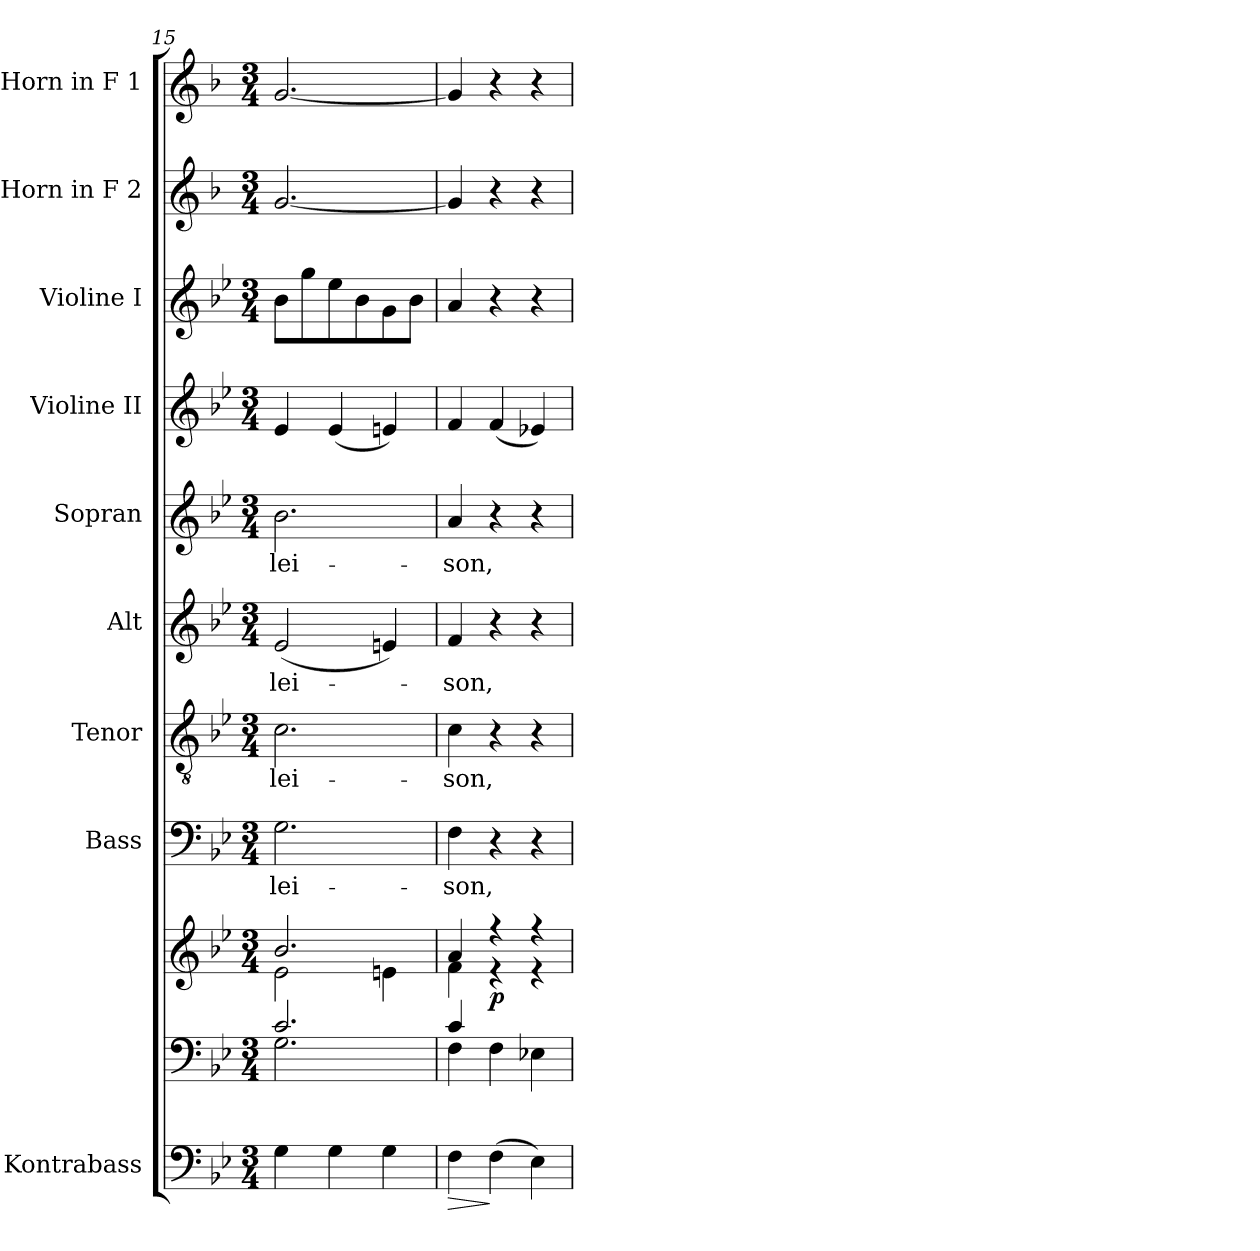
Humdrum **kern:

**kern	**dynam	**kern	**kern	**dynam	**kern	**text	**kern	**text	**kern	**text	**kern	**text	**kern	**kern	**kern	**kern
*part10	*part10	*part9	*part9	*part9	*part8	*part8	*part7	*part7	*part6	*part6	*part5	*part5	*part4	*part3	*part2	*part1
*staff11	*staff11	*staff10	*staff9	*staff9/10	*staff8	*staff8	*staff7	*staff7	*staff6	*staff6	*staff5	*staff5	*staff4	*staff3	*staff2	*staff1
*I"Kontrabass	*	*	*	*	*I"Bass	*	*I"Tenor	*	*I"Alt	*	*I"Sopran	*	*I"Violine II	*I"Violine I	*I"Horn in F 2	*I"Horn in F 1
*I'Kb.	*	*	*	*	*I'B.	*	*I'T.	*	*I'A.	*	*I'S.	*	*I'Vl. II	*I'Vl. I	*	*
*clefF4	*	*clefF4	*clefG2	*	*clefF4	*	*clefGv2	*	*clefG2	*	*clefG2	*	*clefG2	*clefG2	*clefG2	*clefG2
*ITrd7c12	*	*	*	*	*	*	*	*	*	*	*	*	*	*	*ITrd4c7	*ITrd4c7
*k[b-e-]	*	*k[b-e-]	*k[b-e-]	*	*k[b-e-]	*	*k[b-e-]	*	*k[b-e-]	*	*k[b-e-]	*	*k[b-e-]	*k[b-e-]	*k[b-e-]	*k[b-e-]
*B-:	*	*B-:	*B-:	*	*B-:	*	*B-:	*	*B-:	*	*B-:	*	*B-:	*B-:	*B-:	*B-:
*M3/4	*	*M3/4	*M3/4	*	*M3/4	*	*M3/4	*	*M3/4	*	*M3/4	*	*M3/4	*M3/4	*M3/4	*M3/4
=15	=15	=15	=15	=15	=15	=15	=15	=15	=15	=15	=15	=15	=15	=15	=15	=15
*	*	*^	*^	*	*	*	*	*	*	*	*	*	*	*	*	*
!	!	!	!	!	!	!	!	!LO:LY:b	!	!LO:LY:b	!	!LO:LY:b	!	!LO:LY:b	!	!	!	!
4GG\	.	2.c/	2.G\	2.b-/	2e-\	.	2.G\	-lei-	2.c\	-lei-	(<2e-/	-lei-	2.b-\	-lei-	4e-/	8b-\L	[2.c/	[2.c/
.	.	.	.	.	.	.	.	.	.	.	.	.	.	.	.	8gg\	.	.
4GG\	.	.	.	.	.	.	.	.	.	.	.	.	.	.	(<4e-/	8ee-\	.	.
.	.	.	.	.	.	.	.	.	.	.	.	.	.	.	.	8b-\	.	.
4GG\	.	.	.	.	4en\	.	.	.	.	.	4en/)	.	.	.	4en/)	8g\	.	.
.	.	.	.	.	.	.	.	.	.	.	.	.	.	.	.	8b-\J	.	.
=16	=16	=16	=16	=16	=16	=16	=16	=16	=16	=16	=16	=16	=16	=16	=16	=16	=16	=16
!	!LO:HP:b	!	!	!	!	!	!	!LO:LY:b	!	!LO:LY:b	!	!LO:LY:b	!	!LO:LY:b	!	!	!	!
4FF\	>	4c/	4F\	4a/	4f\	.	4F\	-son,	4c\	-son,	4f/	-son,	4a/	-son,	4f/	4a/	4c/]	4c/]
!	!	!	!	!	!	!LO:DY:b	!	!	!	!	!	!	!	!	!	!	!	!
(>4FF\	]	2ryy	4F\	4r	4r	p	4r	.	4r	.	4r	.	4r	.	(<4f/	4r	4r	4r
4EE-\)	.	.	4E-X\	4r	4r	.	4r	.	4r	.	4r	.	4r	.	4e-X/)	4r	4r	4r
*	*	*v	*v	*	*	*	*	*	*	*	*	*	*	*	*	*	*	*
*	*	*	*v	*v	*	*	*	*	*	*	*	*	*	*	*	*	*
=	=	=	=	=	=	=	=	=	=	=	=	=	=	=	=	=
*-	*-	*-	*-	*-	*-	*-	*-	*-	*-	*-	*-	*-	*-	*-	*-	*-
